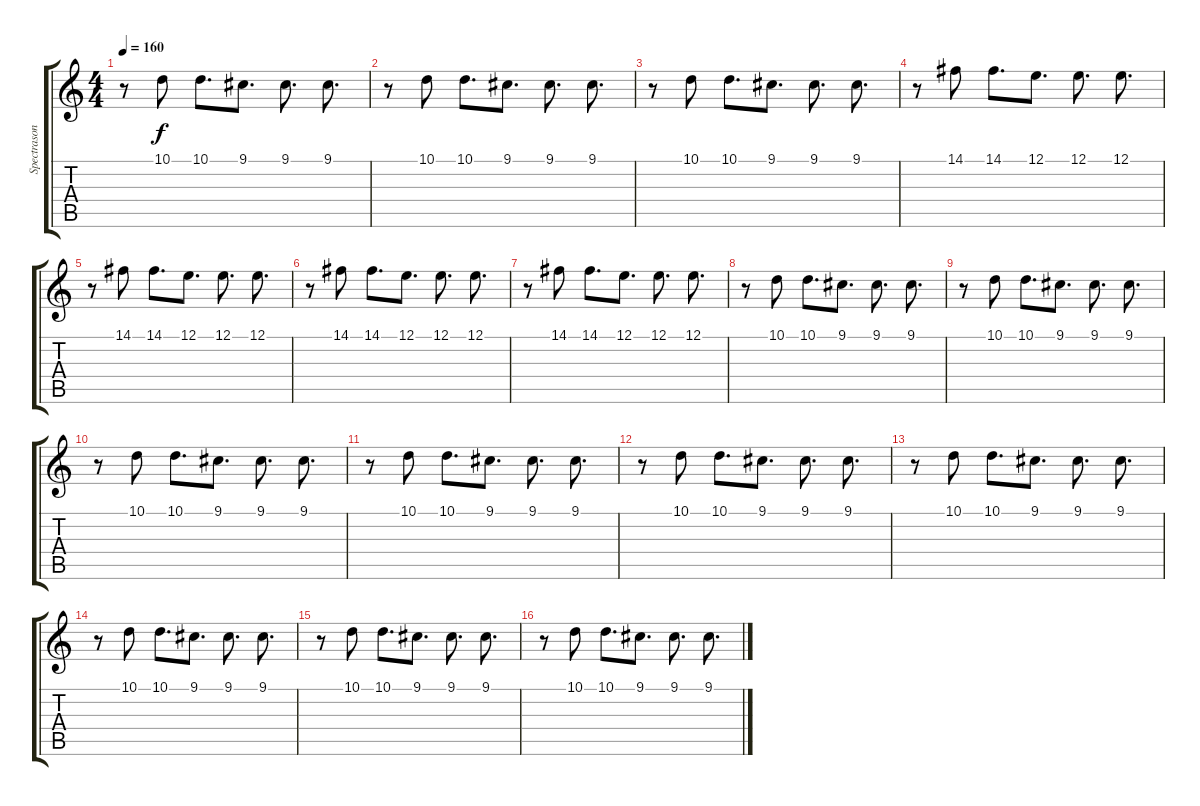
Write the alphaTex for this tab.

\track ("Spectrasonics Omnisphere" "Spectrason") {instrument pad3polysynth}
\staff {score tabs}
\tuning (E4 B3 G3 D3 A2 E2) {hide}
\ts (4 4)
\tempo 160
\clef g2
\ks c
r.8{dy f} 10.1.8 10.1.8{d} 9.1.8{d} 9.1.8{d} 9.1.8{d} |
r.8 10.1.8 10.1.8{d} 9.1.8{d} 9.1.8{d} 9.1.8{d} |
r.8 10.1.8 10.1.8{d} 9.1.8{d} 9.1.8{d} 9.1.8{d} |
r.8 14.1.8 14.1.8{d} 12.1.8{d} 12.1.8{d} 12.1.8{d} |
r.8 14.1.8 14.1.8{d} 12.1.8{d} 12.1.8{d} 12.1.8{d} |
r.8 14.1.8 14.1.8{d} 12.1.8{d} 12.1.8{d} 12.1.8{d} |
r.8 14.1.8 14.1.8{d} 12.1.8{d} 12.1.8{d} 12.1.8{d} |
r.8 10.1.8 10.1.8{d} 9.1.8{d} 9.1.8{d} 9.1.8{d} |
r.8 10.1.8 10.1.8{d} 9.1.8{d} 9.1.8{d} 9.1.8{d} |
r.8 10.1.8 10.1.8{d} 9.1.8{d} 9.1.8{d} 9.1.8{d} |
r.8 10.1.8 10.1.8{d} 9.1.8{d} 9.1.8{d} 9.1.8{d} |
r.8 10.1.8 10.1.8{d} 9.1.8{d} 9.1.8{d} 9.1.8{d} |
r.8 10.1.8 10.1.8{d} 9.1.8{d} 9.1.8{d} 9.1.8{d} |
r.8 10.1.8 10.1.8{d} 9.1.8{d} 9.1.8{d} 9.1.8{d} |
r.8 10.1.8 10.1.8{d} 9.1.8{d} 9.1.8{d} 9.1.8{d} |
r.8 10.1.8 10.1.8{d} 9.1.8{d} 9.1.8{d} 9.1.8{d}
